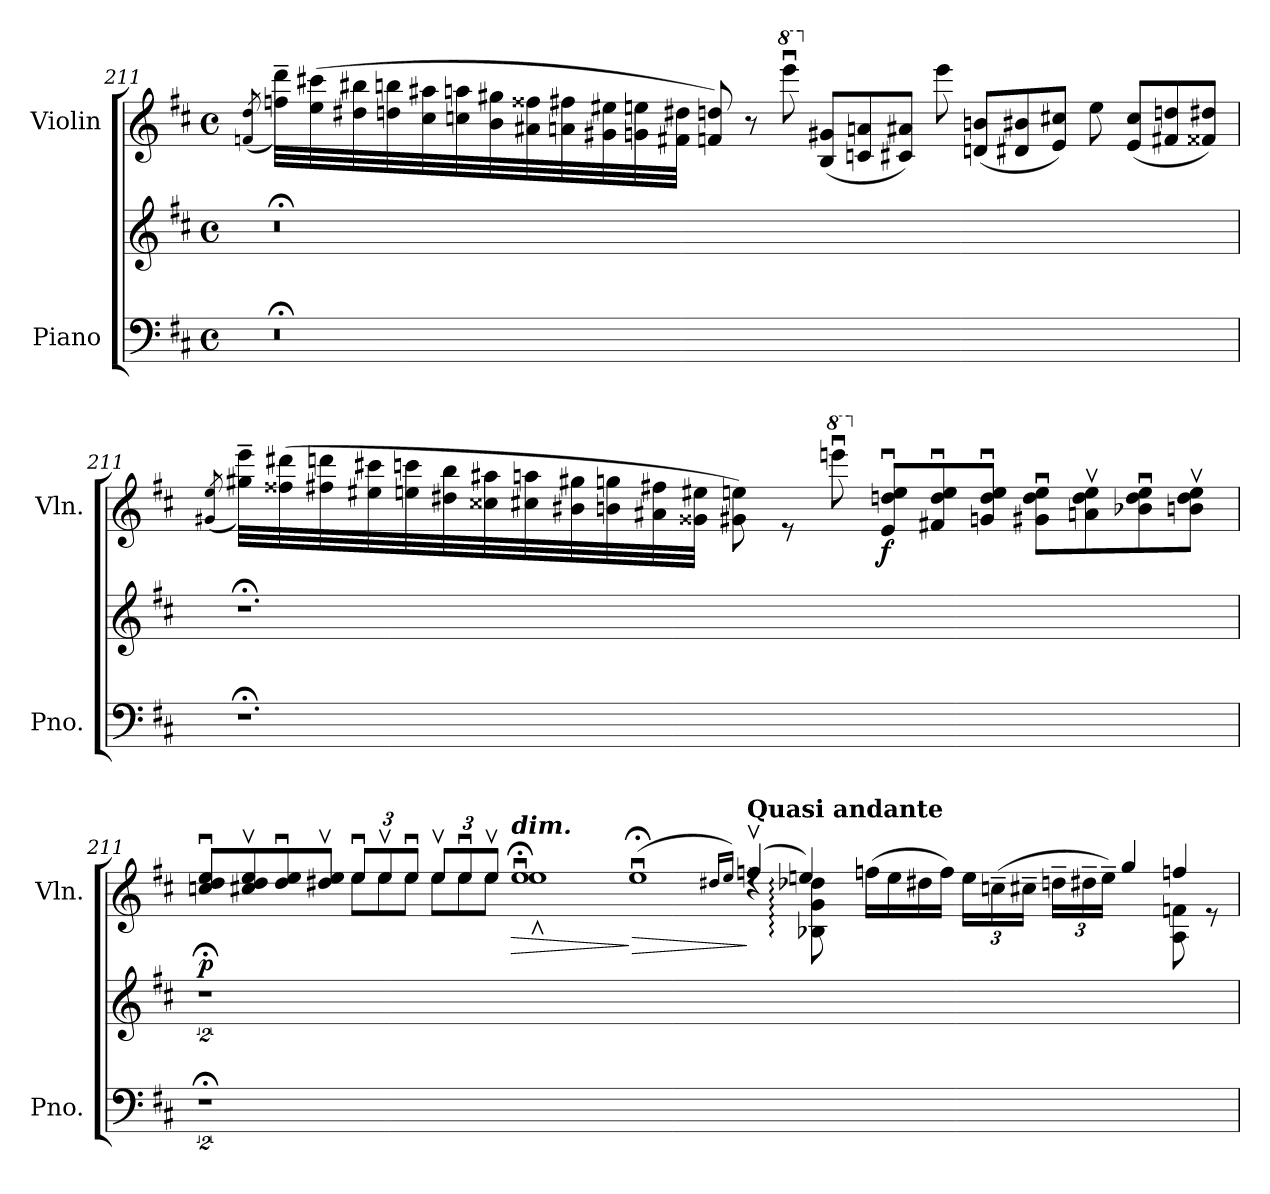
**kern	**kern	**dynam	**kern	**dynam
*part2	*part2	*part2	*part1	*part1
*staff3	*staff2	*staff2/3	*staff1	*staff1
*I"Piano	*	*	*I"Violin	*
*I'Pno.	*	*	*I'Vln.	*
!!LO:PB:g=z
*clefF4	*clefG2	*	*clefG2	*
*k[f#c#]	*k[f#c#]	*	*k[f#c#]	*
*M4/4	*M4/4	*	*M4/4	*
*met(c)	*met(c)	*	*met(c)	*
*MM5	*MM5	*	*MM5	*
=211X6	=211X6	=211X6	=211X6	=211X6
.	.	.	(8qfn/ 8qdd/	.
*	*	*	*Xtuplet	*
0r;<	0r;<	.	48ffn\~ 48ddd\~LLL)	.
*	*	*	*MM60	*
.	.	.	(48ee\ 48ccc#X\	.
.	.	.	48dd#X\ 48bb#X\	.
.	.	.	48ddn\ 48bbn\	.
.	.	.	48cc#\ 48aa#X\	.
.	.	.	48ccn\ 48aan\	.
.	.	.	48b\ 48gg#X\	.
.	.	.	48a#X\ 48ff##X\	.
.	.	.	48an\ 48ff#X\	.
.	.	.	48g#X\ 48ee#X\	.
.	.	.	48gn\ 48een\	.
.	.	.	48f#X\ 48dd#X\JJJ	.
.	.	.	8fn/ 8ddn/)	.
.	.	.	8r	.
*	*	*	*8va	*
.	.	.	8eeeeu\	.
*	*	*	*X8va	*
.	.	.	(8B/ 8g#X/L	.
.	.	.	8cn/ 8an/	.
.	.	.	8c#X/ 8a#X/J)	.
.	.	.	8eee\	.
.	.	.	(8dn/ 8bn/L	.
.	.	.	8d#X/ 8b#X/	.
.	.	.	8e/ 8cc#X/J)	.
.	.	.	8ee\	.
.	.	.	(8e/ 8cc#/L	.
.	.	.	8f#X/ 8ddn/	.
.	.	.	8f##X/ 8dd#X/J)	.
!!LO:LB:g=z
=211X7	=211X7	=211X7	=211X7	=211X7
*	*	*	*MM5	*
.	.	.	(8qg#X/ 8qee/	.
1.r;<	1.r;<	.	48gg#X\~ 48eee\~LLL)	.
*	*	*	*MM60	*
.	.	.	(>48ff##X\ 48ddd#X\	.
.	.	.	48ff#X\ 48dddn\	.
.	.	.	48ee#X\ 48ccc#X\	.
.	.	.	48een\ 48cccn\	.
.	.	.	48dd#X\ 48bb\	.
.	.	.	48cc##X\ 48aa#X\	.
.	.	.	48cc#X\ 48aan\	.
.	.	.	48b#X\ 48gg#X\	.
.	.	.	48bn\ 48ggn\	.
.	.	.	48a#X\ 48ff#X\	.
.	.	.	48g##X\ 48ee#X\JJJ	.
.	.	.	8g#X\ 8een\)	.
.	.	.	8re	.
*	*	*	*8va	*
.	.	.	8eeeenu\	.
*	*	*	*X8va	*
!	!	!	!	!LO:DY:b
.	.	.	8e/u 8ddn/u 8ee/uL	f
.	.	.	8f#X/u 8dd/u 8ee/u	.
.	.	.	8gn/u 8dd/u 8ee/uJ	.
*	*	*	*MM80	*
.	.	.	8g#X\u 8dd\u 8ee\uL	.
.	.	.	8an\v 8dd\v 8ee\v	.
.	.	.	8b-X\u 8dd\u 8ee\u	.
.	.	.	8bn\v 8dd\v 8ee\vJ	.
!!LO:LB:g=z
=211X8	=211X8	=211X8	=211X8	=211X8
*	*	*	*MM120	*
*	*	*	*^	*
!	!	!LO:DY:a	!	!	!
2%9r;<	2%9r;<	p	8ccn/u 8dd/u 8ee/uL	2ryy	.
.	.	.	8cc#X/v 8dd/v 8ee/v	.	.
.	.	.	8dd/u 8ee/u	.	.
.	.	.	8dd#X/v 8ee/vJ	.	.
*	*	*	*tuplet	*	*
*	*	*	*Xbrackettup	*Xtuplet	*
.	.	.	12eeu/L	12ee\L	.
.	.	.	12eev/	12ee\	.
.	.	.	12eeu/J	12ee\J	.
*	*	*	*tuplet	*Xtuplet	*
.	.	.	12eev/L	12ee\L	.
.	.	.	12eeu/	12ee\	.
.	.	.	12eev/J	12ee\J	.
!	!	!	!LO:TX:a:Bi:t=dim.	!	!
!	!	!	!	!	!LO:HP:b
.	.	.	1ee;<u	1eev	>
!	!	!	!	!	!LO:HP:n=1:b
.	.	.	(1ee;<u	1ryy	] >
*	*	*	*MM40	*	*
.	.	.	16qdd#X/LL	.	.
.	.	.	16qee/JJ)	.	.
!	!	!	!LO:TX:a:B:t=Quasi andante	!	!
.	.	.	(4ffnv/	4rdd	]
.	.	.	4een/)	8B-X\: 8g\: 8dd-X\:	.
.	.	.	.	2..ryy	.
.	.	.	(>16ffn\LL	.	.
*	*	*	*MM60	*	*
.	.	.	16ee\	.	.
.	.	.	16dd#X\	.	.
.	.	.	16ff\JJ)	.	.
*	*	*	*tuplet	*	*
.	.	.	24ee\LL	.	.
.	.	.	(>24ccn~\	.	.
.	.	.	24cc#X~\JJ	.	.
.	.	.	24ddn~\LL	.	.
.	.	.	24dd#X~\	.	.
.	.	.	24ee~\JJ)	.	.
.	.	.	4gg/	.	.
.	.	.	4ffn/	8A\ 8fn\	.
.	.	.	.	8r	.
*	*	*	*v	*v	*
=	=	=	=	=
*-	*-	*-	*-	*-
